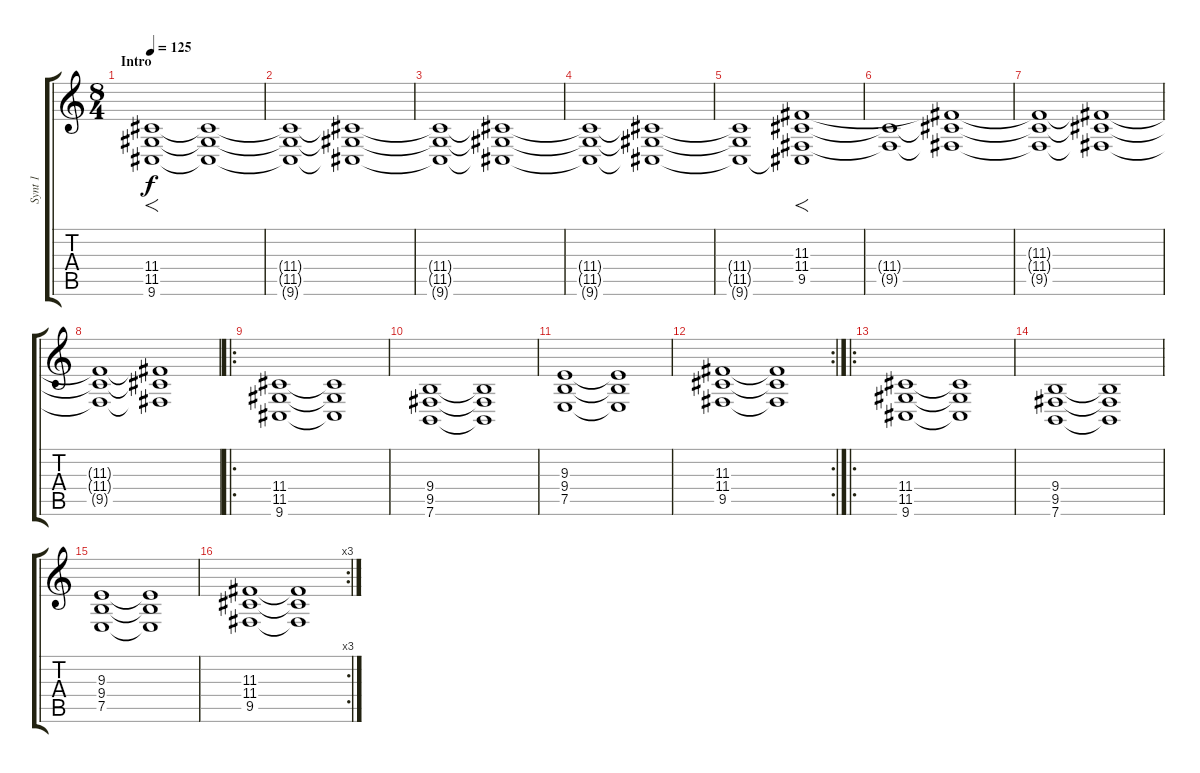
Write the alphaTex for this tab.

\track ("Synt 1" "Synt 1") {instrument lead2sawtooth}
\staff {score tabs}
\tuning (E4 B3 G3 D3 A2 E2) {hide}
\ts (8 4)
\section ("" "Intro")
\tempo 125
\clef g2
\ks c
(11.4 11.5 9.6).1{f dy f instrument lead2sawtooth} (11.4{t} 11.5{t} 9.6{t}).1 |
(11.4{t} 11.5{t} 9.6{t}).1 (11.4{t} 11.5{t} 9.6{t}).1{volume 11} |
(11.4{t} 11.5{t} 9.6{t}).1 (11.4{t} 11.5{t} 9.6{t}).1{volume 9} |
(11.4{t} 11.5{t} 9.6{t}).1 (11.4{t} 11.5{t} 9.6{t}).1{volume 6} |
(11.4{t} 11.5{t} 9.6{t}).1 (11.3 11.4 9.5 9.6{t}).1{f volume 13} |
(11.4{t} 9.5{t}).1 (11.3{t} 11.4{t} 9.5{t}).1 |
(11.3{t} 11.4{t} 9.5{t}).1{volume 11} (11.3{t} 11.4{t} 9.5{t}).1 |
(11.3{t} 11.4{t} 9.5{t}).1{volume 9} (11.3{t} 11.4{t} 9.5{t}).1 |
\ro
(11.4 11.5 9.6).1{instrument pad4choir} (11.4{t} 11.5{t} 9.6{t}).1 |
(9.4 9.5 7.6).1 (9.4{t} 9.5{t} 7.6{t}).1 |
(9.3 9.4 7.5).1 (9.3{t} 9.4{t} 7.5{t}).1 |
\rc 2
(11.3 11.4 9.5).1 (11.3{t} 11.4{t} 9.5{t}).1 |
\ro
(11.4 11.5 9.6).1{instrument pad4choir} (11.4{t} 11.5{t} 9.6{t}).1 |
(9.4 9.5 7.6).1 (9.4{t} 9.5{t} 7.6{t}).1 |
(9.3 9.4 7.5).1 (9.3{t} 9.4{t} 7.5{t}).1 |
\rc 3
(11.3 11.4 9.5).1 (11.3{t} 11.4{t} 9.5{t}).1
